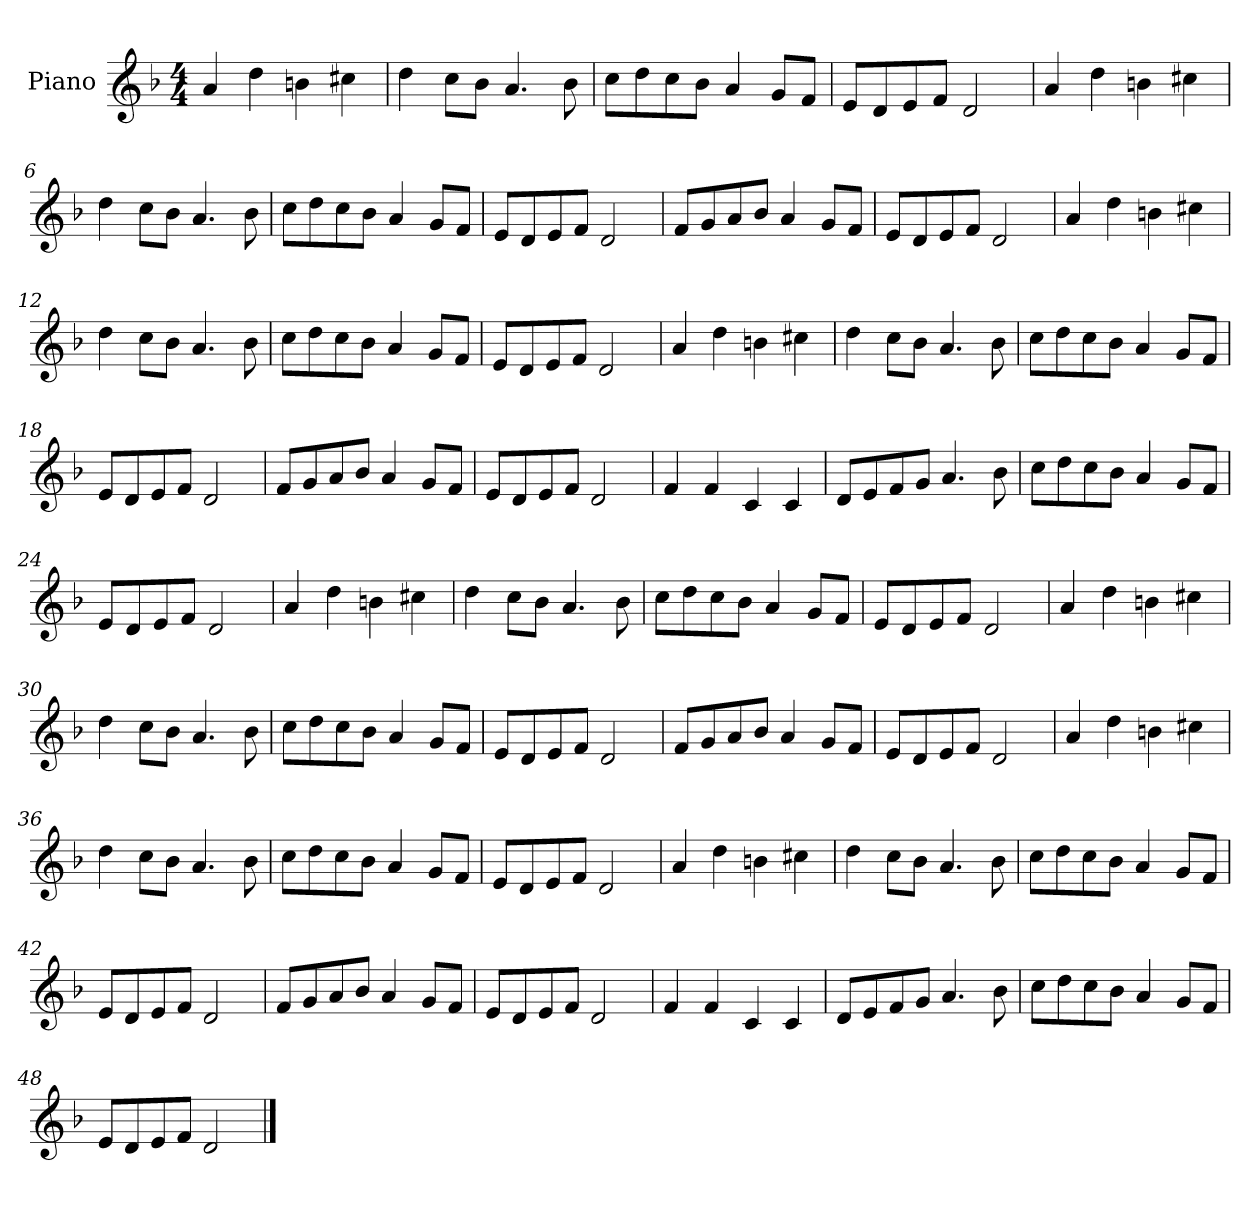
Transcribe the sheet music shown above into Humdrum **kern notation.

**kern
*part1
*staff1
*I"Piano
*I'Pno
*clefG2
*k[b-]
*M4/4
=1
4a/
4dd\
4bn\
4cc#X\
=2
4dd\
8cc\L
8b-\J
4.a/
8b-\
=3
8cc\L
8dd\
8cc\
8b-\J
4a/
8g/L
8f/J
=4
8e/L
8d/
8e/
8f/J
2d/
=5
4a/
4dd\
4bn\
4cc#X\
=6
4dd\
8cc\L
8b-\J
4.a/
8b-\
=7
8cc\L
8dd\
8cc\
8b-\J
4a/
8g/L
8f/J
=8
8e/L
8d/
8e/
8f/J
2d/
=9
8f/L
8g/
8a/
8b-/J
4a/
8g/L
8f/J
=10
8e/L
8d/
8e/
8f/J
2d/
=11
4a/
4dd\
4bn\
4cc#X\
=12
4dd\
8cc\L
8b-\J
4.a/
8b-\
=13
8cc\L
8dd\
8cc\
8b-\J
4a/
8g/L
8f/J
=14
8e/L
8d/
8e/
8f/J
2d/
=15
4a/
4dd\
4bn\
4cc#X\
=16
4dd\
8cc\L
8b-\J
4.a/
8b-\
=17
8cc\L
8dd\
8cc\
8b-\J
4a/
8g/L
8f/J
=18
8e/L
8d/
8e/
8f/J
2d/
=19
8f/L
8g/
8a/
8b-/J
4a/
8g/L
8f/J
=20
8e/L
8d/
8e/
8f/J
2d/
=21
4f/
4f/
4c/
4c/
=22
8d/L
8e/
8f/
8g/J
4.a/
8b-\
=23
8cc\L
8dd\
8cc\
8b-\J
4a/
8g/L
8f/J
=24
8e/L
8d/
8e/
8f/J
2d/
=25
4a/
4dd\
4bn\
4cc#X\
=26
4dd\
8cc\L
8b-\J
4.a/
8b-\
=27
8cc\L
8dd\
8cc\
8b-\J
4a/
8g/L
8f/J
=28
8e/L
8d/
8e/
8f/J
2d/
=29
4a/
4dd\
4bn\
4cc#X\
=30
4dd\
8cc\L
8b-\J
4.a/
8b-\
=31
8cc\L
8dd\
8cc\
8b-\J
4a/
8g/L
8f/J
=32
8e/L
8d/
8e/
8f/J
2d/
=33
8f/L
8g/
8a/
8b-/J
4a/
8g/L
8f/J
=34
8e/L
8d/
8e/
8f/J
2d/
=35
4a/
4dd\
4bn\
4cc#X\
=36
4dd\
8cc\L
8b-\J
4.a/
8b-\
=37
8cc\L
8dd\
8cc\
8b-\J
4a/
8g/L
8f/J
=38
8e/L
8d/
8e/
8f/J
2d/
=39
4a/
4dd\
4bn\
4cc#X\
=40
4dd\
8cc\L
8b-\J
4.a/
8b-\
=41
8cc\L
8dd\
8cc\
8b-\J
4a/
8g/L
8f/J
=42
8e/L
8d/
8e/
8f/J
2d/
=43
8f/L
8g/
8a/
8b-/J
4a/
8g/L
8f/J
=44
8e/L
8d/
8e/
8f/J
2d/
=45
4f/
4f/
4c/
4c/
=46
8d/L
8e/
8f/
8g/J
4.a/
8b-\
=47
8cc\L
8dd\
8cc\
8b-\J
4a/
8g/L
8f/J
=48
8e/L
8d/
8e/
8f/J
2d/
==
*-
